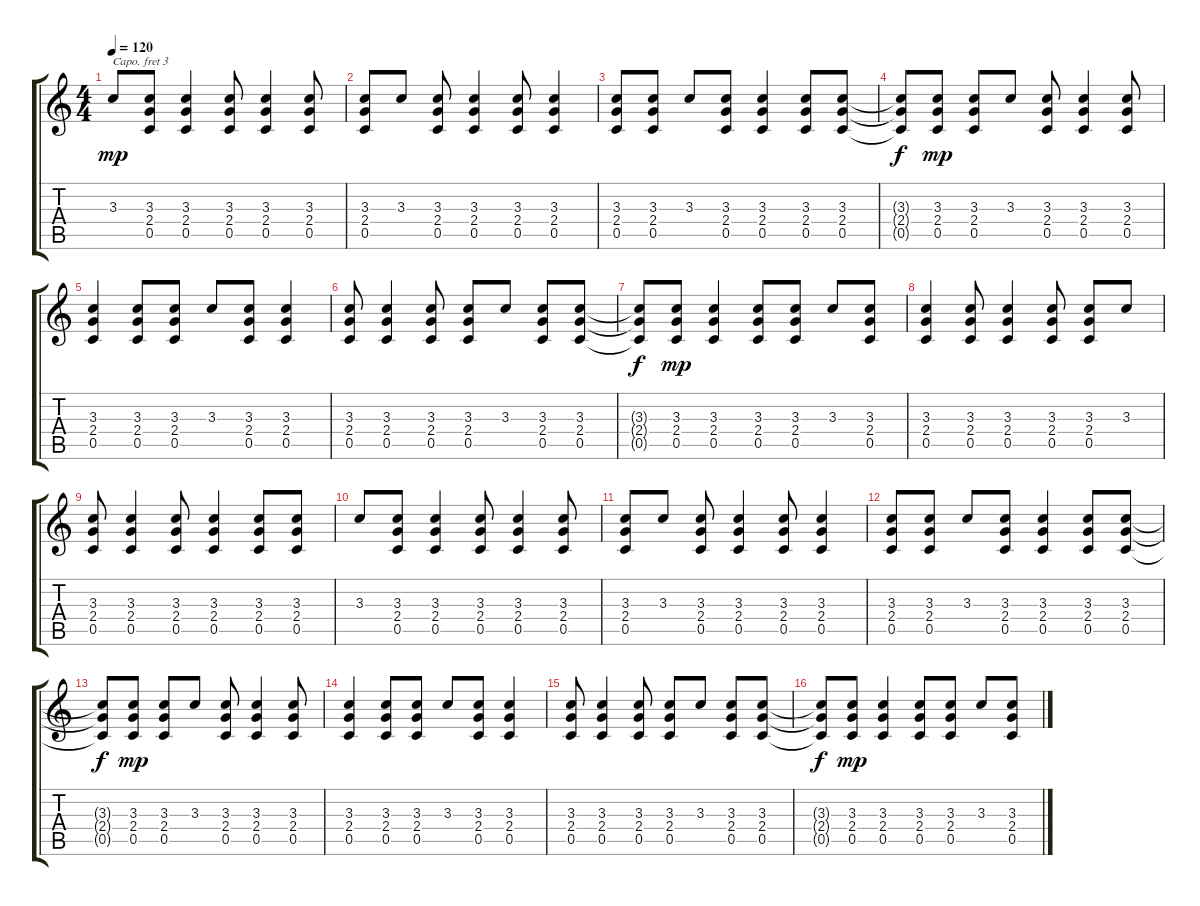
\track "" {instrument acousticguitarnylon}
\staff {score tabs}
\capo 3
\tuning (E4 B3 Gb3 D3 A2 E2) {hide}
\ts (4 4)
\tempo 120
\clef g2
\ks c
3.3.8{dy mp} (3.3 2.4 0.5).8 (3.3 2.4 0.5).4 (3.3 2.4 0.5).8 (3.3 2.4 0.5).4 (3.3 2.4 0.5).8 |
(3.3 2.4 0.5).8 3.3.8 (3.3 2.4 0.5).8 (3.3 2.4 0.5).4 (3.3 2.4 0.5).8 (3.3 2.4 0.5).4 |
(3.3 2.4 0.5).8 (3.3 2.4 0.5).8 3.3.8 (3.3 2.4 0.5).8 (3.3 2.4 0.5).4 (3.3 2.4 0.5).8 (3.3 2.4 0.5).8 |
(3.3{t} 2.4{t} 0.5{t}).8{dy f} (3.3 2.4 0.5).8{dy mp} (3.3 2.4 0.5).8 3.3.8 (3.3 2.4 0.5).8 (3.3 2.4 0.5).4 (3.3 2.4 0.5).8 |
(3.3 2.4 0.5).4 (3.3 2.4 0.5).8 (3.3 2.4 0.5).8 3.3.8 (3.3 2.4 0.5).8 (3.3 2.4 0.5).4 |
(3.3 2.4 0.5).8 (3.3 2.4 0.5).4 (3.3 2.4 0.5).8 (3.3 2.4 0.5).8 3.3.8 (3.3 2.4 0.5).8 (3.3 2.4 0.5).8 |
(3.3{t} 2.4{t} 0.5{t}).8{dy f} (3.3 2.4 0.5).8{dy mp} (3.3 2.4 0.5).4 (3.3 2.4 0.5).8 (3.3 2.4 0.5).8 3.3.8 (3.3 2.4 0.5).8 |
(3.3 2.4 0.5).4 (3.3 2.4 0.5).8 (3.3 2.4 0.5).4 (3.3 2.4 0.5).8 (3.3 2.4 0.5).8 3.3.8 |
(3.3 2.4 0.5).8 (3.3 2.4 0.5).4 (3.3 2.4 0.5).8 (3.3 2.4 0.5).4 (3.3 2.4 0.5).8 (3.3 2.4 0.5).8 |
3.3.8 (3.3 2.4 0.5).8 (3.3 2.4 0.5).4 (3.3 2.4 0.5).8 (3.3 2.4 0.5).4 (3.3 2.4 0.5).8 |
(3.3 2.4 0.5).8 3.3.8 (3.3 2.4 0.5).8 (3.3 2.4 0.5).4 (3.3 2.4 0.5).8 (3.3 2.4 0.5).4 |
(3.3 2.4 0.5).8 (3.3 2.4 0.5).8 3.3.8 (3.3 2.4 0.5).8 (3.3 2.4 0.5).4 (3.3 2.4 0.5).8 (3.3 2.4 0.5).8 |
(3.3{t} 2.4{t} 0.5{t}).8{dy f} (3.3 2.4 0.5).8{dy mp} (3.3 2.4 0.5).8 3.3.8 (3.3 2.4 0.5).8 (3.3 2.4 0.5).4 (3.3 2.4 0.5).8 |
(3.3 2.4 0.5).4 (3.3 2.4 0.5).8 (3.3 2.4 0.5).8 3.3.8 (3.3 2.4 0.5).8 (3.3 2.4 0.5).4 |
(3.3 2.4 0.5).8 (3.3 2.4 0.5).4 (3.3 2.4 0.5).8 (3.3 2.4 0.5).8 3.3.8 (3.3 2.4 0.5).8 (3.3 2.4 0.5).8 |
(3.3{t} 2.4{t} 0.5{t}).8{dy f} (3.3 2.4 0.5).8{dy mp} (3.3 2.4 0.5).4 (3.3 2.4 0.5).8 (3.3 2.4 0.5).8 3.3.8 (3.3 2.4 0.5).8
